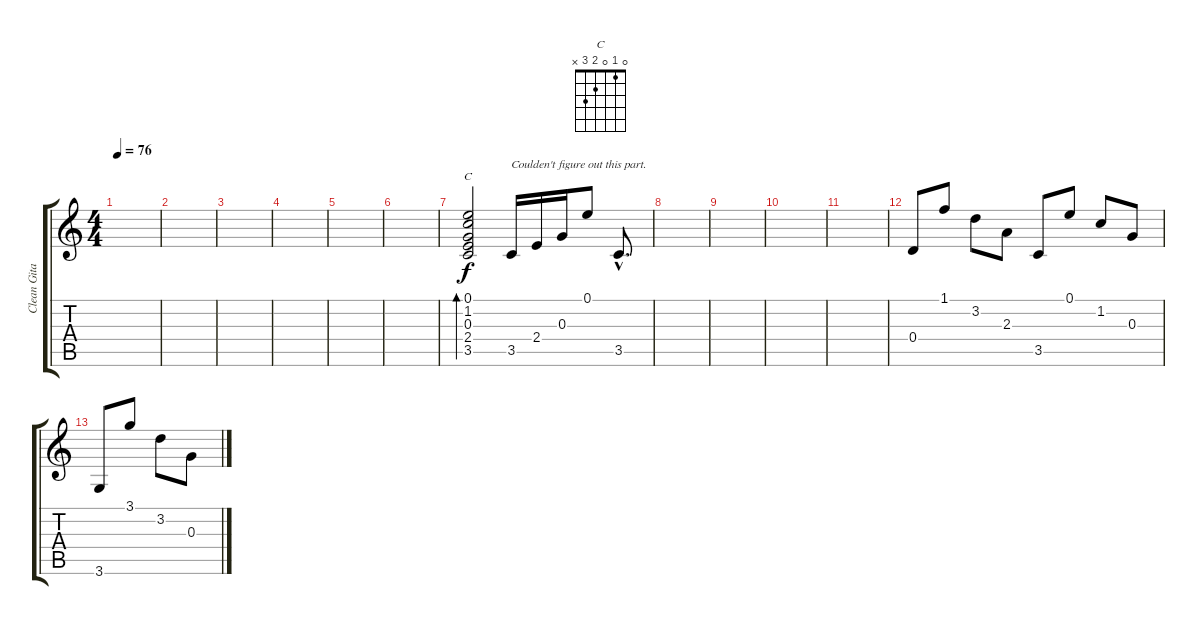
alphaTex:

\track ("Clean Gitarr" "Clean Gita") {instrument electricguitarclean}
\staff {score tabs}
\tuning (E4 B3 G3 D3 A2 E2) {hide}
\chord ("C" 0 1 0 2 3 x)
\ts (4 4)
\tempo 76
\clef g2
\ks c
|
|
|
|
|
|
(0.1 1.2 0.3 2.4 3.5).2{bd 120 ch "C"} 3.5.16{txt "Coulden't figure out this part."} 2.4.16 0.3.16 0.1.8 3.5{hac}.8{d} |
|
|
|
|
0.4.8 1.1.8 3.2.8 2.3.8 3.5.8 0.1.8 1.2.8 0.3.8 |
3.6.8 3.1.8 3.2.8 0.3.8
